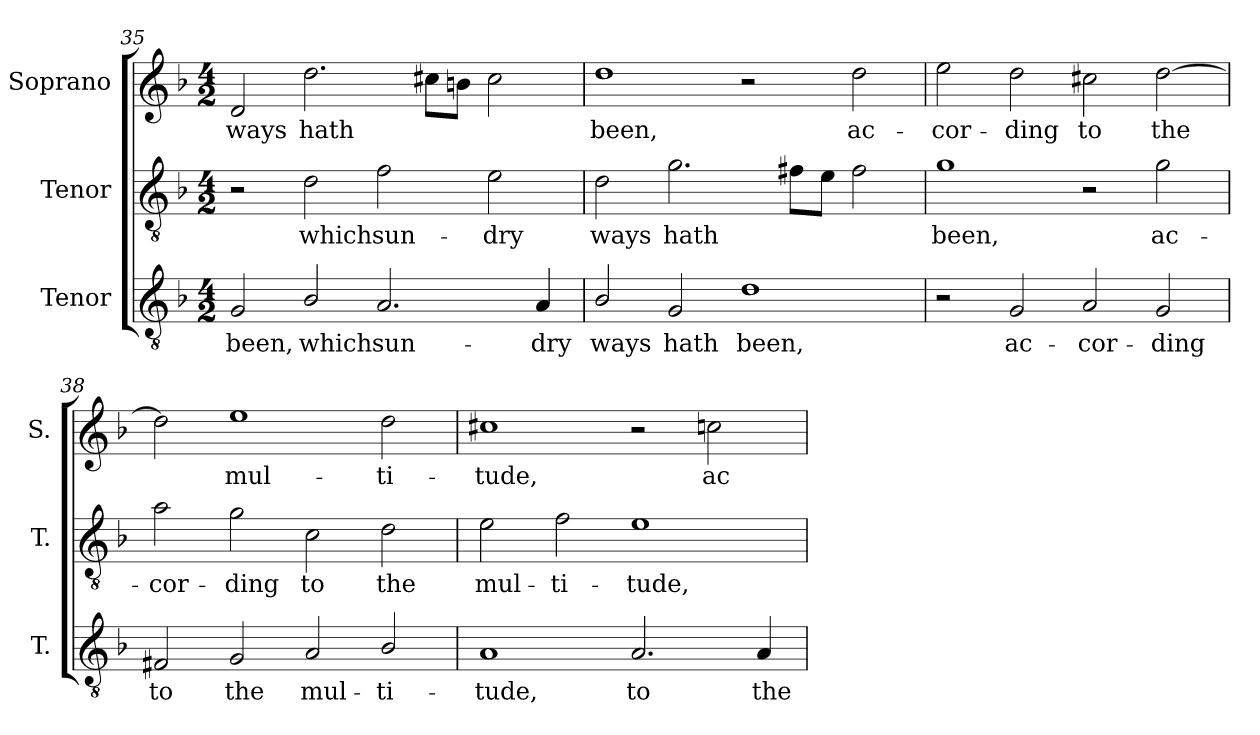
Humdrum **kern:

**kern	**text	**kern	**text	**kern	**text
*part3	*part3	*part2	*part2	*part1	*part1
*staff3	*staff3	*staff2	*staff2	*staff1	*staff1
*I"Tenor	*	*I"Tenor	*	*I"Soprano	*
*I'T.	*	*I'T.	*	*I'S.	*
!!LO:LB:g=z
*clefGv2	*	*clefGv2	*	*clefG2	*
*ITrd7c12	*	*ITrd7c12	*	*	*
*k[b-]	*	*k[b-]	*	*k[b-]	*
*F:	*	*F:	*	*F:	*
*M4/2	*	*M4/2	*	*M4/2	*
=35	=35	=35	=35	=35	=35
!	!LO:LY:b:color=#000000	!	!	!	!
!	!	!	!	!	!LO:LY:b:color=#000000
2GGi/	been,	2r	.	2di/	ways
!	!LO:LY:b:color=#000000	!	!	!	!
!	!	!	!LO:LY:b:color=#000000	!	!
!	!	!	!	!	!LO:LY:b:color=#000000
2BB-i/	which	2Di\	which	2.ddi\	hath
!	!LO:LY:b:color=#000000	!	!	!	!
!	!	!	!LO:LY:b:color=#000000	!	!
2.AAi/	sun-	2Fi\	sun-	.	.
.	.	.	.	8cc#Xi\L	.
.	.	.	.	8bni\J	.
!	!	!	!LO:LY:b:color=#000000	!	!
.	.	2Ei\	-dry	2cc#i\	.
!	!LO:LY:b:color=#000000	!	!	!	!
4AAi/	-dry	.	.	.	.
=36	=36	=36	=36	=36	=36
!	!LO:LY:b:color=#000000	!	!	!	!
!	!	!	!LO:LY:b:color=#000000	!	!
!	!	!	!	!	!LO:LY:b:color=#000000
2BB-i/	ways	2Di\	ways	1ddi	been,
!	!LO:LY:b:color=#000000	!	!	!	!
!	!	!	!LO:LY:b:color=#000000	!	!
2GGi/	hath	2.Gi\	hath	.	.
!	!LO:LY:b:color=#000000	!	!	!	!
1Di	been,	.	.	2r	.
.	.	8F#Xi\L	.	.	.
.	.	8Ei\J	.	.	.
!	!	!	!	!	!LO:LY:b:color=#000000
.	.	2F#i\	.	2ddi\	ac-
=37	=37	=37	=37	=37	=37
!	!	!	!LO:LY:b:color=#000000	!	!
!	!	!	!	!	!LO:LY:b:color=#000000
2r	.	1Gi	been,	2eei\	-cor-
!	!LO:LY:b:color=#000000	!	!	!	!
!	!	!	!	!	!LO:LY:b:color=#000000
2GGi/	ac-	.	.	2ddi\	-ding
!	!LO:LY:b:color=#000000	!	!	!	!
!	!	!	!	!	!LO:LY:b:color=#000000
2AAi/	-cor-	2r	.	2cc#Xi\	to
!	!LO:LY:b:color=#000000	!	!	!	!
!	!	!	!LO:LY:b:color=#000000	!	!
!	!	!	!	!	!LO:LY:b:color=#000000
2GGi/	-ding	2Gi\	ac-	[2ddi\	the
=38	=38	=38	=38	=38	=38
!	!LO:LY:b:color=#000000	!	!	!	!
!	!	!	!LO:LY:b:color=#000000	!	!
2FF#Xi/	to	2Ai\	-cor-	2ddi\]	.
!	!LO:LY:b:color=#000000	!	!	!	!
!	!	!	!LO:LY:b:color=#000000	!	!
!	!	!	!	!	!LO:LY:b:color=#000000
2GGi/	the	2Gi\	-ding	1eei	mul-
!	!LO:LY:b:color=#000000	!	!	!	!
!	!	!	!LO:LY:b:color=#000000	!	!
2AAi/	mul-	2Ci\	to	.	.
!	!LO:LY:b:color=#000000	!	!	!	!
!	!	!	!LO:LY:b:color=#000000	!	!
!	!	!	!	!	!LO:LY:b:color=#000000
2BB-i/	-ti-	2Di\	the	2ddi\	-ti-
=39	=39	=39	=39	=39	=39
!	!LO:LY:b:color=#000000	!	!	!	!
!	!	!	!LO:LY:b:color=#000000	!	!
!	!	!	!	!	!LO:LY:b:color=#000000
1AAi	-tude,	2Ei\	mul-	1cc#Xi	-tude,
!	!	!	!LO:LY:b:color=#000000	!	!
.	.	2Fi\	-ti-	.	.
!	!LO:LY:b:color=#000000	!	!	!	!
!	!	!	!LO:LY:b:color=#000000	!	!
2.AAi/	to	1Ei	-tude,	2r	.
!	!	!	!	!	!LO:LY:b:color=#000000
.	.	.	.	2ccni\	ac-
!	!LO:LY:b:color=#000000	!	!	!	!
4AAi/	the	.	.	.	.
=	=	=	=	=	=
*-	*-	*-	*-	*-	*-
